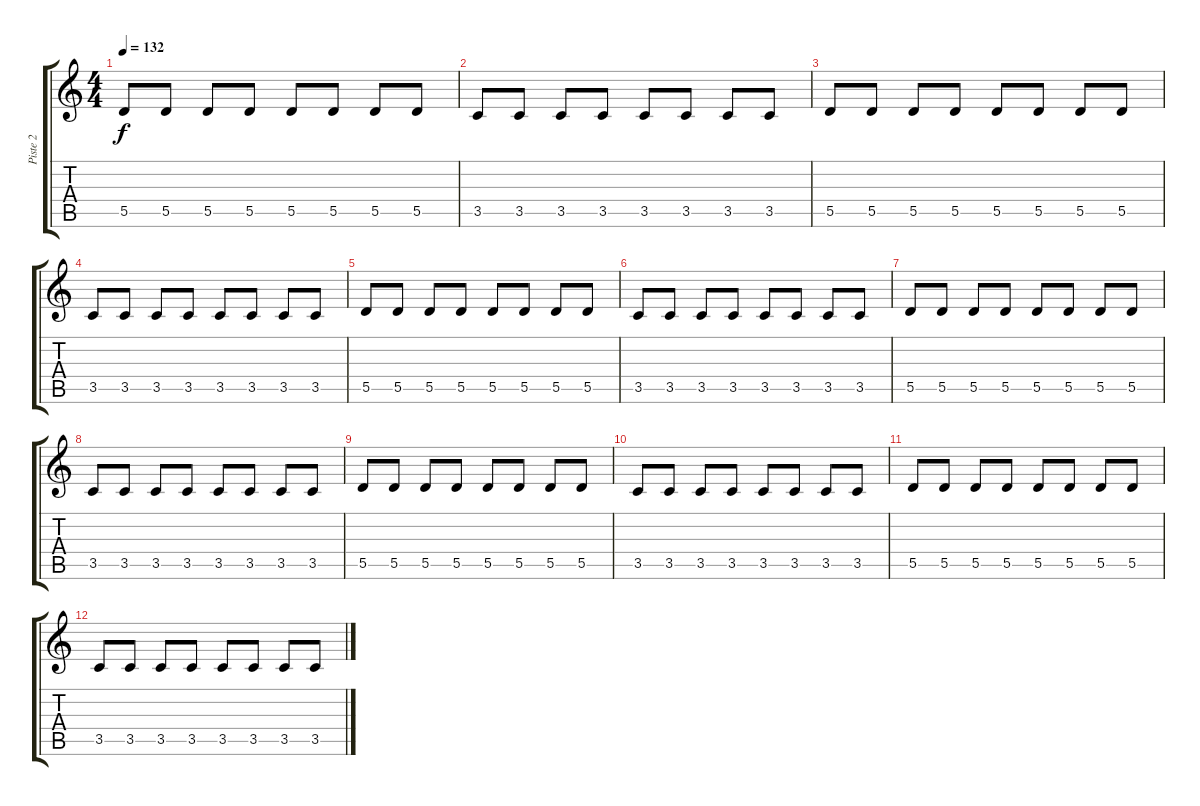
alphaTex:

\track ("Piste 2" "Piste 2") {instrument electricbassfinger}
\staff {score tabs}
\tuning (E4 B3 G3 D3 A2 E2) {hide}
\ts (4 4)
\tempo 132
\clef g2
\ks c
5.5.8{dy f} 5.5.8 5.5.8 5.5.8 5.5.8 5.5.8 5.5.8 5.5.8 |
3.5.8 3.5.8 3.5.8 3.5.8 3.5.8 3.5.8 3.5.8 3.5.8 |
5.5.8 5.5.8 5.5.8 5.5.8 5.5.8 5.5.8 5.5.8 5.5.8 |
3.5.8 3.5.8 3.5.8 3.5.8 3.5.8 3.5.8 3.5.8 3.5.8 |
5.5.8 5.5.8 5.5.8 5.5.8 5.5.8 5.5.8 5.5.8 5.5.8 |
3.5.8 3.5.8 3.5.8 3.5.8 3.5.8 3.5.8 3.5.8 3.5.8 |
5.5.8 5.5.8 5.5.8 5.5.8 5.5.8 5.5.8 5.5.8 5.5.8 |
3.5.8 3.5.8 3.5.8 3.5.8 3.5.8 3.5.8 3.5.8 3.5.8 |
5.5.8 5.5.8 5.5.8 5.5.8 5.5.8 5.5.8 5.5.8 5.5.8 |
3.5.8 3.5.8 3.5.8 3.5.8 3.5.8 3.5.8 3.5.8 3.5.8 |
5.5.8 5.5.8 5.5.8 5.5.8 5.5.8 5.5.8 5.5.8 5.5.8 |
3.5.8 3.5.8 3.5.8 3.5.8 3.5.8 3.5.8 3.5.8 3.5.8
